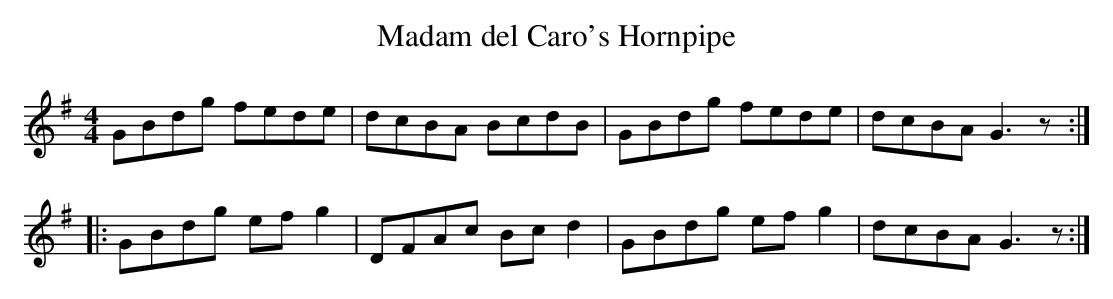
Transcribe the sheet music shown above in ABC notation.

X:1
T:Madam del Caro's Hornpipe
M:4/4
L:1/8
K:G
GBdg fede | dcBA BcdB | GBdg fede | dcBAG3z ::
GBdg efg2 | DFAc Bcd2 | GBdg efg2 | dcBAG3z :|
